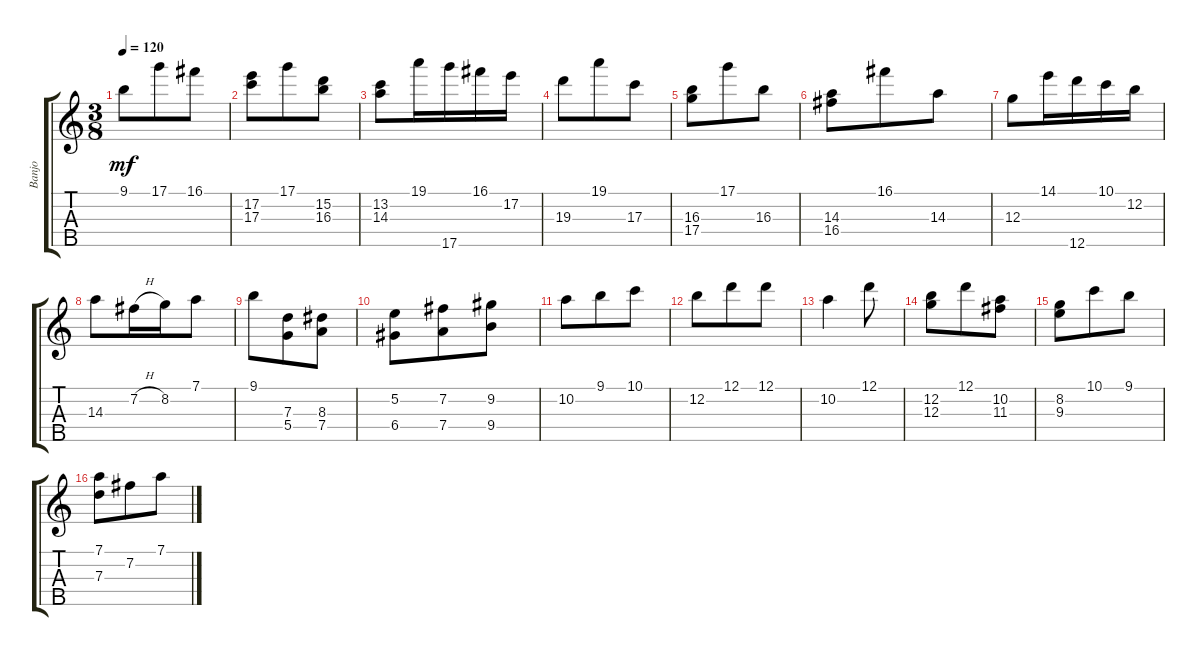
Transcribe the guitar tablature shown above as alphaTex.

\track ("Banjo" "Banjo") {instrument banjo}
\staff {score tabs}
\tuning (D4 B3 G3 D3 D4) {hide}
\displaytranspose 12
\ts (3 8)
\tempo 120
\clef g2
\ks c
9.1.8{dy mf} 17.1.8 16.1.8 |
(17.2 17.3).8 17.1.8 (15.2 16.3).8 |
(13.2 14.3).8 19.1.16 17.5.16 16.1.16 17.2.16 |
19.3.8 19.1.8 17.3.8 |
(16.3 17.4).8 17.1.8 16.3.8 |
(14.3 16.4).8 16.1.8 14.3.8 |
12.3.8 14.1.16 12.5.16 10.1.16 12.2.16 |
14.3.8 7.2{h}.16 8.2.16 7.1.8 |
9.1.8 (7.3 5.4).8 (8.3 7.4).8 |
(5.2 6.4).8 (7.2 7.4).8 (9.2 9.4).8 |
10.2.8 9.1.8 10.1.8 |
12.2.8 12.1.8 12.1.8 |
10.2.4 12.1.8 |
(12.2 12.3).8 12.1.8 (10.2 11.3).8 |
(8.2 9.3).8 10.1.8 9.1.8 |
(7.1 7.3).8 7.2.8 7.1.8
